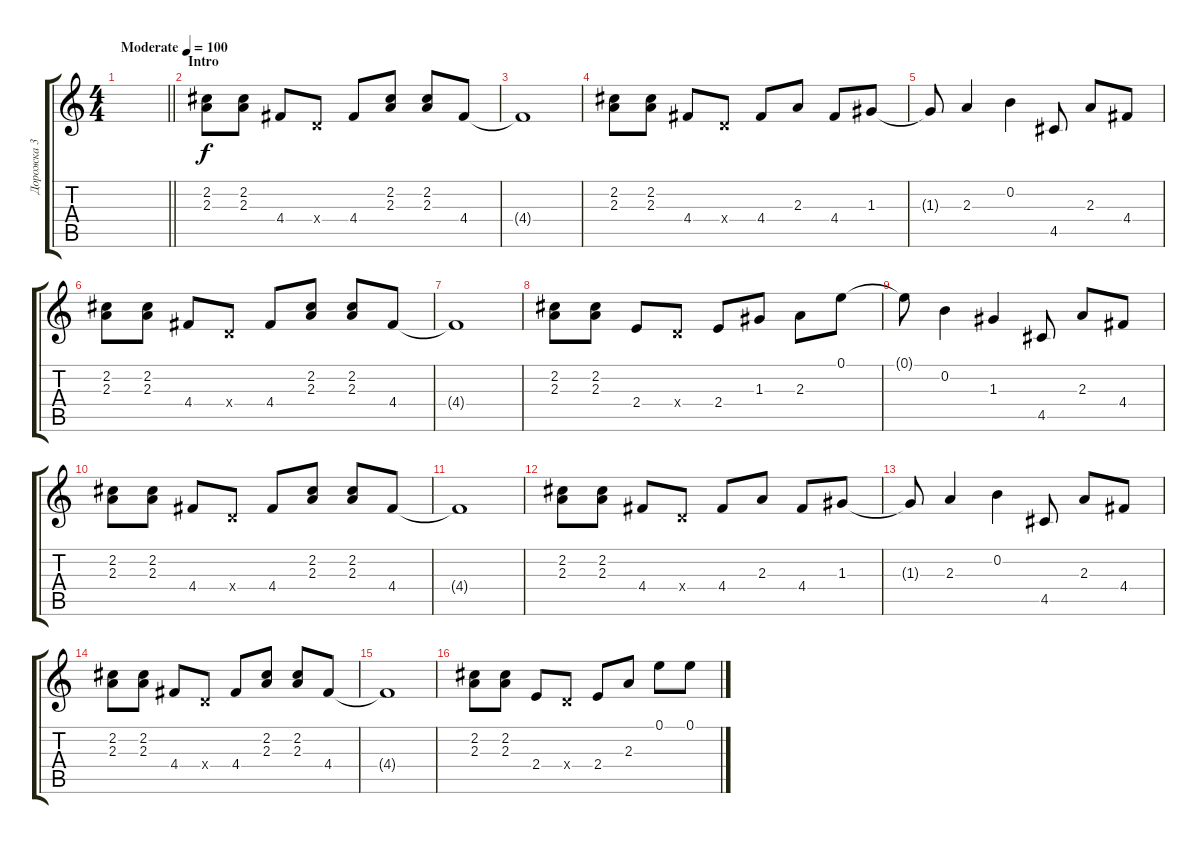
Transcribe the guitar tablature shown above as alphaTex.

\track ("Дорожка 3" "Дорожка 3") {instrument acousticguitarsteel}
\staff {score tabs}
\tuning (E4 B3 G3 D3 A2 E2) {hide}
\ts (4 4)
\tempo (100 "Moderate")
\clef g2
\barLineRight lightlight
\ks c
|
\section ("" "Intro")
(2.2 2.3).8 (2.2 2.3).8 4.4.8 0.4{x}.8 4.4.8 (2.2 2.3).8 (2.2 2.3).8 4.4.8 |
4.4{t}.1 |
(2.2 2.3).8 (2.2 2.3).8 4.4.8 0.4{x}.8 4.4.8 2.3.8 4.4.8 1.3.8 |
1.3{t}.8 2.3.4 0.2.4 4.5.8 2.3.8 4.4.8 |
(2.2 2.3).8 (2.2 2.3).8 4.4.8 0.4{x}.8 4.4.8 (2.2 2.3).8 (2.2 2.3).8 4.4.8 |
4.4{t}.1 |
(2.2 2.3).8 (2.2 2.3).8 2.4.8 0.4{x}.8 2.4.8 1.3.8 2.3.8 0.1.8 |
0.1{t}.8 0.2.4 1.3.4 4.5.8 2.3.8 4.4.8 |
(2.2 2.3).8 (2.2 2.3).8 4.4.8 0.4{x}.8 4.4.8 (2.2 2.3).8 (2.2 2.3).8 4.4.8 |
4.4{t}.1 |
(2.2 2.3).8 (2.2 2.3).8 4.4.8 0.4{x}.8 4.4.8 2.3.8 4.4.8 1.3.8 |
1.3{t}.8 2.3.4 0.2.4 4.5.8 2.3.8 4.4.8 |
(2.2 2.3).8 (2.2 2.3).8 4.4.8 0.4{x}.8 4.4.8 (2.2 2.3).8 (2.2 2.3).8 4.4.8 |
4.4{t}.1 |
(2.2 2.3).8 (2.2 2.3).8 2.4.8 0.4{x}.8 2.4.8 2.3.8 0.1.8 0.1.8
